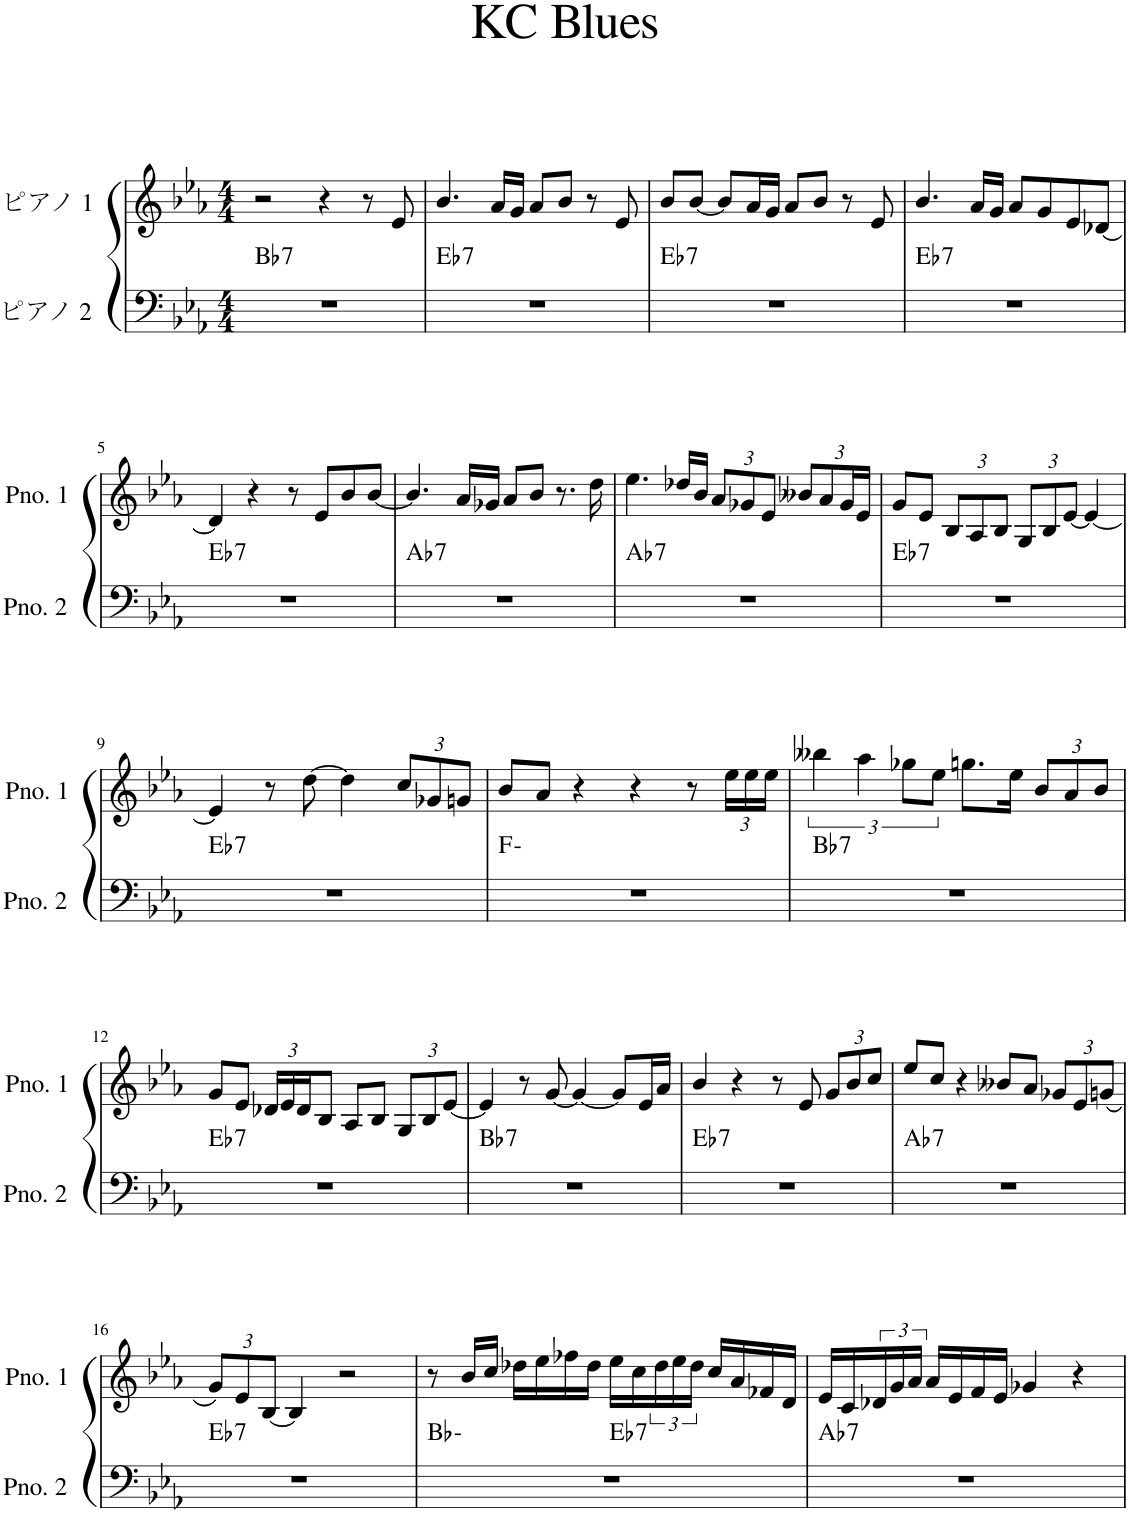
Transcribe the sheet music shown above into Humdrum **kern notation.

**kern	**harte	**kern
*part2	*part2	*part1
*staff2	*	*staff1
*I"ピアノ 2	*	*I"ピアノ 1
*clefF4	*	*clefG2
*k[b-e-a-]	*	*k[b-e-a-]
*M4/4	*	*M4/4
=1	=1	=1
!	!LO:H:kt=7	!
1r	Bb:7	2r
.	.	4r
.	.	8r
.	.	8e-/
=2	=2	=2
!	!LO:H:kt=7	!
1r	Eb:7	4.b-/
.	.	16a-/LL
.	.	16g/JJ
.	.	8a-/L
.	.	8b-/J
.	.	8r
.	.	8e-/
=3	=3	=3
!	!LO:H:kt=7	!
1r	Eb:7	8b-/L
.	.	[8b-/J
.	.	8b-/L]
.	.	16a-/L
.	.	16g/JJ
.	.	8a-/L
.	.	8b-/J
.	.	8r
.	.	8e-/
=4	=4	=4
!	!LO:H:kt=7	!
1r	Eb:7	4.b-/
.	.	16a-/LL
.	.	16g/JJ
.	.	8a-/L
.	.	8g/
.	.	8e-/
.	.	[8d-X/J
!!LO:LB:g=z
=5	=5	=5
!	!LO:H:kt=7	!
1r	Eb:7	4d-/]
.	.	4r
.	.	8r
.	.	8e-/L
.	.	8b-/
.	.	[8b-/J
=6	=6	=6
!	!LO:H:kt=7	!
1r	Ab:7	4.b-/]
.	.	16a-/LL
.	.	16g-X/JJ
.	.	8a-/L
.	.	8b-/J
.	.	8.r
.	.	16dd\
=7	=7	=7
!	!LO:H:kt=7	!
1r	Ab:7	4.ee-\
.	.	16dd-X/LL
.	.	16b-/JJ
*	*	*Xbrackettup
.	.	12a-/L
.	.	12g-X/
.	.	12e-/J
.	.	12b--X/L
.	.	12a-/
.	.	24g-/L
.	.	24e-/JJ
=8	=8	=8
!	!LO:H:kt=7	!
1r	Eb:7	8g/L
.	.	8e-/J
.	.	12B-/L
.	.	12A-/
.	.	12B-/J
.	.	12G/L
.	.	12B-/
.	.	[12e-/J
.	.	4e-/_
!!LO:LB:g=z
=9	=9	=9
!	!LO:H:kt=7	!
1r	Eb:7	4e-/]
.	.	8r
.	.	[8dd\
.	.	4dd\]
.	.	12cc/L
.	.	12g-X/
.	.	12gn/J
=10	=10	=10
1r	F:min	8b-/L
.	.	8a-/J
.	.	4r
.	.	4r
.	.	8r
.	.	24ee-\LL
.	.	24ee-\
.	.	24ee-\JJ
=11	=11	=11
*	*	*brackettup
!	!LO:H:kt=7	!
1r	Bb:7	6bb--X\
.	.	6aa-\
.	.	12gg-X\L
.	.	12ee-\J
.	.	8.ggn\L
.	.	16ee-\Jk
*	*	*Xbrackettup
.	.	12b-/L
.	.	12a-/
.	.	12b-/J
!!LO:LB:g=z
=12	=12	=12
!	!LO:H:kt=7	!
1r	Eb:7	8g/L
.	.	8e-/J
.	.	24d-X/LL
.	.	24e-/
.	.	24d-/J
.	.	8B-/J
.	.	8A-/L
.	.	8B-/J
.	.	12G/L
.	.	12B-/
.	.	[12e-/J
=13	=13	=13
!	!LO:H:kt=7	!
1r	Bb:7	4e-/]
.	.	8r
.	.	[8g/
.	.	4g/_
.	.	8g/L]
.	.	16e-/L
.	.	16a-/JJ
=14	=14	=14
!	!LO:H:kt=7	!
1r	Eb:7	4b-/
.	.	4r
.	.	8r
.	.	8e-/
.	.	12g/L
.	.	12b-/
.	.	12cc/J
=15	=15	=15
!	!LO:H:kt=7	!
1r	Ab:7	8ee-/L
.	.	8cc/J
.	.	4r
.	.	8b--X/L
.	.	8a-/J
.	.	12g-X/L
.	.	12e-/
.	.	(12gn/J
!!LO:LB:g=z
=16	=16	=16
!	!LO:H:kt=7	!
1r	Eb:7	12g/L)
.	.	12e-/
.	.	[12B-/J
.	.	4B-/]
.	.	2r
=17	=17	=17
*^	*	*
1r	2ryy	Bb:min	8r
.	.	.	16b-/LL
.	.	.	16cc/JJ
.	.	.	16dd-X\LL
.	.	.	16ee-\
.	.	.	16ff-X\
.	.	.	16dd-\JJ
!	!	!LO:H:kt=7	!
.	2ryy	Eb:7	16ee-\LL
.	.	.	16cc\
*	*	*	*brackettup
.	.	.	24dd-\
.	.	.	24ee-\
.	.	.	24dd-\JJ
.	.	.	16cc/LL
.	.	.	16a-/
.	.	.	16f-X/
.	.	.	16d/JJ
=18	=18	=18	=18
!	!	!LO:H:kt=7	!
*v	*v	*	*
1r	Ab:7	16e-/LL
.	.	16c/
.	.	24d-X/
.	.	24g/
.	.	24a-/JJ
.	.	16a-/LL
.	.	16e-/
.	.	16f/
.	.	16e-/JJ
.	.	4g-X/
.	.	4r
=	=	=
*-	*-	*-
